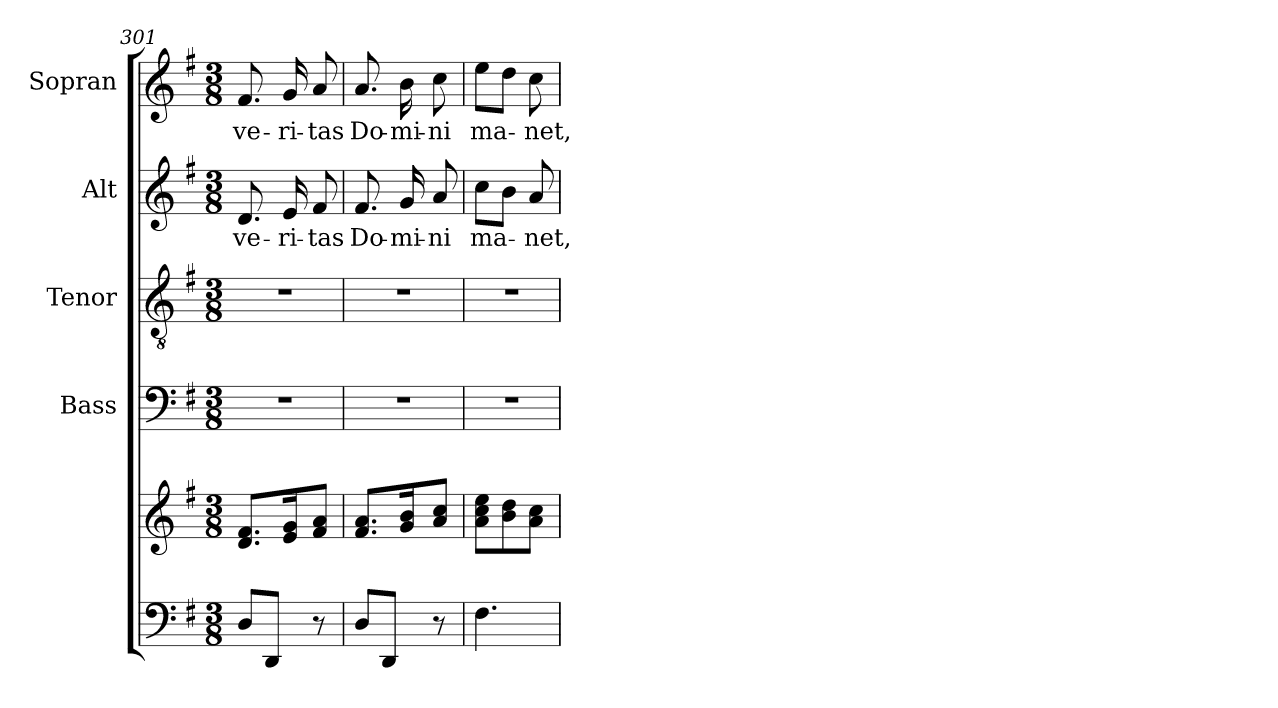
**kern	**kern	**kern	**kern	**kern	**text	**kern	**text
*part5	*part5	*part4	*part3	*part2	*part2	*part1	*part1
*staff6	*staff5	*staff4	*staff3	*staff2	*staff2	*staff1	*staff1
*	*	*I"Bass	*I"Tenor	*I"Alt	*	*I"Sopran	*
*	*	*I'B.	*I'T.	*I'A.	*	*I'S.	*
!!LO:LB:g=z
*clefF4	*clefG2	*clefF4	*clefGv2	*clefG2	*	*clefG2	*
*k[f#]	*k[f#]	*k[f#]	*k[f#]	*k[f#]	*	*k[f#]	*
*G:	*G:	*G:	*G:	*G:	*	*G:	*
*M3/8	*M3/8	*M3/8	*M3/8	*M3/8	*	*M3/8	*
=301	=301	=301	=301	=301	=301	=301	=301
!	!	!	!	!	!LO:LY:b	!	!LO:LY:b
8D/L	8.d/ 8.f#/L	4.r	4.r	8.d/	ve-	8.f#/	ve-
8DD/J	.	.	.	.	.	.	.
!	!	!	!	!	!LO:LY:b	!	!LO:LY:b
.	16e/ 16g/k	.	.	16e/	-ri-	16g/	-ri-
!	!	!	!	!	!LO:LY:b	!	!LO:LY:b
8r	8f#/ 8a/J	.	.	8f#/	-tas	8a/	-tas
=302	=302	=302	=302	=302	=302	=302	=302
!	!	!	!	!	!LO:LY:b	!	!LO:LY:b
8D/L	8.f#/ 8.a/L	4.r	4.r	8.f#/	Do-	8.a/	Do-
8DD/J	.	.	.	.	.	.	.
!	!	!	!	!	!LO:LY:b	!	!LO:LY:b
.	16g/ 16b/k	.	.	16g/	-mi-	16b\	-mi-
!	!	!	!	!	!LO:LY:b	!	!LO:LY:b
8r	8a/ 8cc/J	.	.	8a/	-ni	8cc\	-ni
=303	=303	=303	=303	=303	=303	=303	=303
!	!	!	!	!	!LO:LY:b	!	!LO:LY:b
4.F#\	8a\ 8cc\ 8ee\L	4.r	4.r	8cc\L	ma-	8ee\L	ma-
.	8b\ 8dd\	.	.	8b\J	.	8dd\J	.
!	!	!	!	!	!LO:LY:b	!	!LO:LY:b
.	8a\ 8cc\J	.	.	8a/	-net,	8cc\	-net,
=	=	=	=	=	=	=	=
*-	*-	*-	*-	*-	*-	*-	*-
